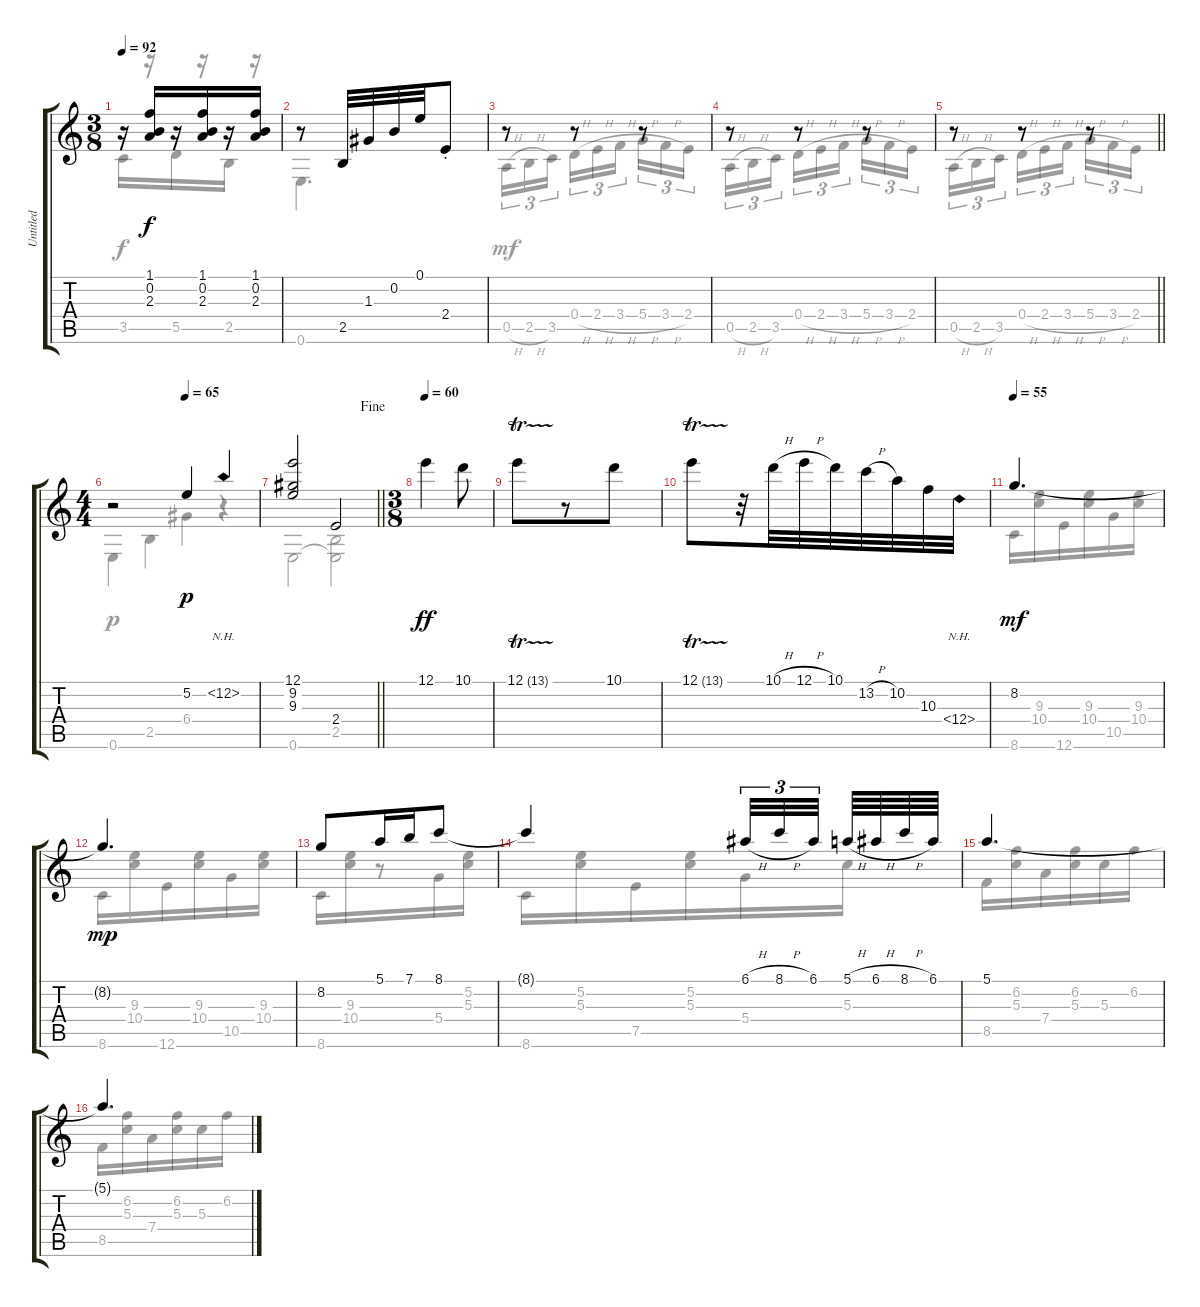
\track ("Untitled" "Untitled") {instrument acousticguitarnylon}
\staff {score tabs}
\tuning (E4 B3 G3 D3 A2 E2) {hide}
\voice
\ts (3 8)
\tempo 92
\clef g2
\ks c
r.16{dy f} (1.1 0.2 2.3).16 r.16 (1.1 0.2 2.3).16 r.16 (1.1 0.2 2.3).16 |
r.8 2.5.32 1.3.32 0.2.32 0.1.32 2.4{st}.8 |
r.8 r.8 r.8 |
r.8 r.8 r.8 |
\barLineRight lightlight
r.8 r.8 r.8 |
\ts (4 4)
\tempo (65 0.5)
r.2 5.2.4{dy p} 12.2{nh}.4 |
\jump fine
\barLineRight lightlight
(12.1 9.2 9.3).2 2.4.2 |
\ts (3 8)
\tempo 60
12.1.4{dy ff} 10.1.8 |
12.1{tr (13 32)}.8 r.8 10.1.8 |
12.1{tr (13 32)}.8 r.32 10.1{h}.32 12.1{h}.32 10.1.32 13.2{h}.32 10.2.32 10.3.32 12.4{nh}.32 |
\tempo 55
8.2.4{d dy mf} |
8.2{t}.4{d dy mp} |
8.2.8 5.1.16 7.1.16 8.1.8 |
8.1{t}.4 6.1{h}.32{tu (3 2)} 8.1{h}.32{tu (3 2)} 6.1.32{tu (3 2) beam splitsecondary} 5.1{h}.64 6.1{h}.64 8.1{h}.64 6.1.64 |
5.1.4{d} |
5.1{t}.4{d}
\voice
\clef g2
\ottava regular
\simile none
\ks c
3.5.16{dy f} r.16 5.5.16 r.16 2.5.16 r.16 |
0.6.4{d} |
0.5{h}.16{tu (3 2) dy mf} 2.5{h}.16{tu (3 2)} 3.5.16{tu (3 2)} 0.4{h}.16{tu (3 2)} 2.4{h}.16{tu (3 2)} 3.4{h}.16{tu (3 2)} 5.4{h}.16{tu (3 2)} 3.4{h}.16{tu (3 2)} 2.4.16{tu (3 2)} |
0.5{h}.16{tu (3 2)} 2.5{h}.16{tu (3 2)} 3.5.16{tu (3 2)} 0.4{h}.16{tu (3 2)} 2.4{h}.16{tu (3 2)} 3.4{h}.16{tu (3 2)} 5.4{h}.16{tu (3 2)} 3.4{h}.16{tu (3 2)} 2.4.16{tu (3 2)} |
\barLineRight lightlight
0.5{h}.16{tu (3 2)} 2.5{h}.16{tu (3 2)} 3.5.16{tu (3 2)} 0.4{h}.16{tu (3 2)} 2.4{h}.16{tu (3 2)} 3.4{h}.16{tu (3 2)} 5.4{h}.16{tu (3 2)} 3.4{h}.16{tu (3 2)} 2.4.16{tu (3 2)} |
0.6.4{dy p} 2.5.4 6.4.4 r.4 |
\barLineRight lightlight
0.6.2 (2.5 0.6{t}).2 |
|
|
|
8.6.16{dy mf} (9.3 10.4).16 12.6.16 (9.3 10.4).16 10.5.16 (9.3 10.4).16 |
8.6.16{dy mp} (9.3 10.4).16 12.6.16 (9.3 10.4).16 10.5.16 (9.3 10.4).16 |
8.6.16 (9.3 10.4).16 r.8 5.4.16 (5.2 5.3).16 |
8.6.16 (5.2 5.3).16 7.5.16 (5.2 5.3).16 5.4.16 5.3.16 |
8.5.16 (6.2 5.3).16 7.4.16 (6.2 5.3).16 5.3.16 6.2.16 |
8.5.16 (6.2 5.3).16 7.4.16 (6.2 5.3).16 5.3.16 6.2.16
